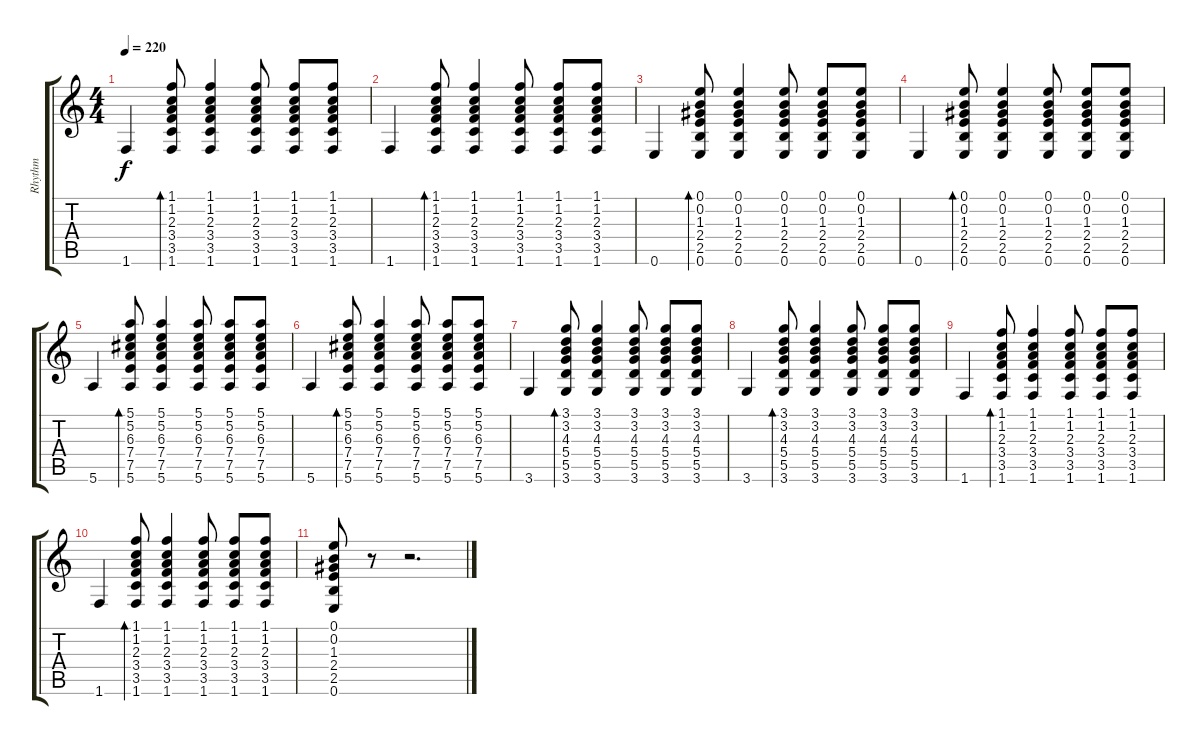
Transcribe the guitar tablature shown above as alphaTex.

\track ("Rhythm" "Rhythm") {instrument electricguitarmuted}
\staff {score tabs}
\tuning (E4 B3 G3 D3 A2 E2) {hide}
\ts (4 4)
\tempo 220
\clef g2
\ks c
1.6.4{dy f} (1.1 1.2 2.3 3.4 3.5 1.6).8{bd 480} (1.1 1.2 2.3 3.4 3.5 1.6).4 (1.1 1.2 2.3 3.4 3.5 1.6).8 (1.1 1.2 2.3 3.4 3.5 1.6).8 (1.1 1.2 2.3 3.4 3.5 1.6).8 |
1.6.4 (1.1 1.2 2.3 3.4 3.5 1.6).8{bd 480} (1.1 1.2 2.3 3.4 3.5 1.6).4 (1.1 1.2 2.3 3.4 3.5 1.6).8 (1.1 1.2 2.3 3.4 3.5 1.6).8 (1.1 1.2 2.3 3.4 3.5 1.6).8 |
0.6.4 (0.1 0.2 1.3 2.4 2.5 0.6).8{bd 480} (0.1 0.2 1.3 2.4 2.5 0.6).4 (0.1 0.2 1.3 2.4 2.5 0.6).8 (0.1 0.2 1.3 2.4 2.5 0.6).8 (0.1 0.2 1.3 2.4 2.5 0.6).8 |
0.6.4 (0.1 0.2 1.3 2.4 2.5 0.6).8{bd 480} (0.1 0.2 1.3 2.4 2.5 0.6).4 (0.1 0.2 1.3 2.4 2.5 0.6).8 (0.1 0.2 1.3 2.4 2.5 0.6).8 (0.1 0.2 1.3 2.4 2.5 0.6).8 |
5.6.4 (5.1 5.2 6.3 7.4 7.5 5.6).8{bd 480} (5.1 5.2 6.3 7.4 7.5 5.6).4 (5.1 5.2 6.3 7.4 7.5 5.6).8 (5.1 5.2 6.3 7.4 7.5 5.6).8 (5.1 5.2 6.3 7.4 7.5 5.6).8 |
5.6.4 (5.1 5.2 6.3 7.4 7.5 5.6).8{bd 480} (5.1 5.2 6.3 7.4 7.5 5.6).4 (5.1 5.2 6.3 7.4 7.5 5.6).8 (5.1 5.2 6.3 7.4 7.5 5.6).8 (5.1 5.2 6.3 7.4 7.5 5.6).8 |
3.6.4 (3.1 3.2 4.3 5.4 5.5 3.6).8{bd 480} (3.1 3.2 4.3 5.4 5.5 3.6).4 (3.1 3.2 4.3 5.4 5.5 3.6).8 (3.1 3.2 4.3 5.4 5.5 3.6).8 (3.1 3.2 4.3 5.4 5.5 3.6).8 |
3.6.4 (3.1 3.2 4.3 5.4 5.5 3.6).8{bd 480} (3.1 3.2 4.3 5.4 5.5 3.6).4 (3.1 3.2 4.3 5.4 5.5 3.6).8 (3.1 3.2 4.3 5.4 5.5 3.6).8 (3.1 3.2 4.3 5.4 5.5 3.6).8 |
1.6.4 (1.1 1.2 2.3 3.4 3.5 1.6).8{bd 480} (1.1 1.2 2.3 3.4 3.5 1.6).4 (1.1 1.2 2.3 3.4 3.5 1.6).8 (1.1 1.2 2.3 3.4 3.5 1.6).8 (1.1 1.2 2.3 3.4 3.5 1.6).8 |
1.6.4 (1.1 1.2 2.3 3.4 3.5 1.6).8{bd 480} (1.1 1.2 2.3 3.4 3.5 1.6).4 (1.1 1.2 2.3 3.4 3.5 1.6).8 (1.1 1.2 2.3 3.4 3.5 1.6).8 (1.1 1.2 2.3 3.4 3.5 1.6).8 |
(0.1 0.2 1.3 2.4 2.5 0.6).8 r.8 r.2{d}
